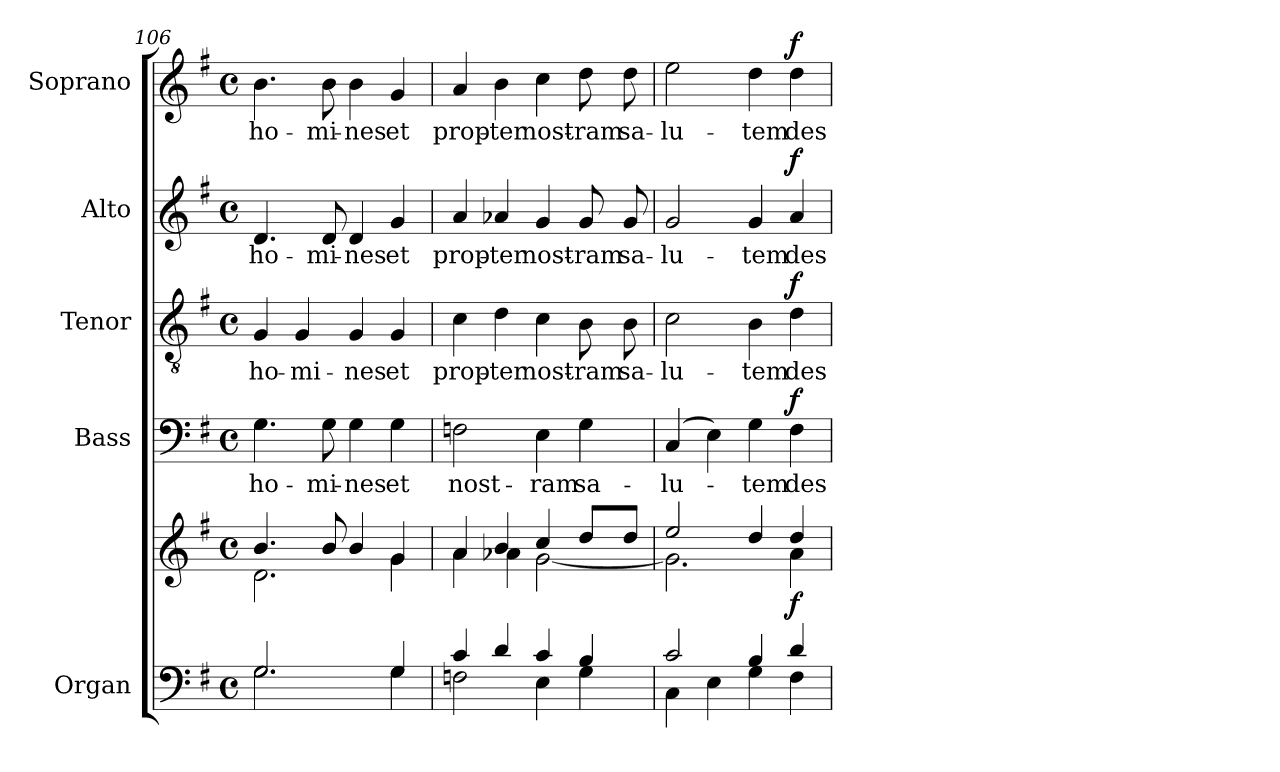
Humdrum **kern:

**kern	**kern	**dynam	**kern	**text	**dynam	**kern	**text	**dynam	**kern	**text	**dynam	**kern	**text	**dynam
*part5	*part5	*part5	*part4	*part4	*part4	*part3	*part3	*part3	*part2	*part2	*part2	*part1	*part1	*part1
*staff6	*staff5	*staff5/6	*staff4	*staff4	*staff4	*staff3	*staff3	*staff3	*staff2	*staff2	*staff2	*staff1	*staff1	*staff1
*I"Organ	*	*	*I"Bass	*	*	*I"Tenor	*	*	*I"Alto	*	*	*I"Soprano	*	*
*I'Org.	*	*	*I'B.	*	*	*I'T.	*	*	*I'A.	*	*	*I'S.	*	*
*clefF4	*clefG2	*	*clefF4	*	*	*clefGv2	*	*	*clefG2	*	*	*clefG2	*	*
*k[f#]	*k[f#]	*	*k[f#]	*	*	*k[f#]	*	*	*k[f#]	*	*	*k[f#]	*	*
*G:	*G:	*	*G:	*	*	*G:	*	*	*G:	*	*	*G:	*	*
*M4/4	*M4/4	*	*M4/4	*	*	*M4/4	*	*	*M4/4	*	*	*M4/4	*	*
*met(c)	*met(c)	*	*met(c)	*	*	*met(c)	*	*	*met(c)	*	*	*met(c)	*	*
=106	=106	=106	=106	=106	=106	=106	=106	=106	=106	=106	=106	=106	=106	=106
*^	*^	*	*	*	*	*	*	*	*	*	*	*	*	*
!	!	!	!	!	!	!LO:LY:b	!	!	!LO:LY:b	!	!	!LO:LY:b	!	!	!LO:LY:b	!
2.G/	2.G\	4.b/	2.d\	.	4.G\	ho-	.	4G/	ho-	.	4.d/	ho-	.	4.b\	ho-	.
!	!	!	!	!	!	!	!	!	!LO:LY:b	!	!	!	!	!	!	!
.	.	.	.	.	.	.	.	4G/	-mi-	.	.	.	.	.	.	.
!	!	!	!	!	!	!LO:LY:b	!	!	!	!	!	!LO:LY:b	!	!	!LO:LY:b	!
.	.	8b/	.	.	8G\	-mi-	.	.	.	.	8d/	-mi-	.	8b\	-mi-	.
!	!	!	!	!	!	!LO:LY:b	!	!	!LO:LY:b	!	!	!LO:LY:b	!	!	!LO:LY:b	!
.	.	4b/	.	.	4G\	-nes	.	4G/	-nes	.	4d/	-nes	.	4b\	-nes	.
!	!	!	!	!	!	!LO:LY:b	!	!	!LO:LY:b	!	!	!LO:LY:b	!	!	!LO:LY:b	!
4G/	4G\	4g/	4g\	.	4G\	et	.	4G/	et	.	4g/	et	.	4g/	et	.
=107	=107	=107	=107	=107	=107	=107	=107	=107	=107	=107	=107	=107	=107	=107	=107	=107
!	!	!	!	!	!	!LO:LY:b	!	!	!LO:LY:b	!	!	!LO:LY:b	!	!	!LO:LY:b	!
4c/	2Fn\	4a/	4a\	.	2Fn\	nost-	.	4c\	prop-	.	4a/	prop-	.	4a/	prop-	.
!	!	!	!	!	!	!	!	!	!LO:LY:b	!	!	!LO:LY:b	!	!	!LO:LY:b	!
4d/	.	4b/	4a-X\	.	.	.	.	4d\	-ter	.	4a-X/	-ter	.	4b\	-ter	.
!	!	!	!	!	!	!LO:LY:b	!	!	!LO:LY:b	!	!	!LO:LY:b	!	!	!LO:LY:b	!
4c/	4E\	4cc/	[2g\	.	4E\	-ram	.	4c\	nost-	.	4g/	nost-	.	4cc\	nost-	.
!	!	!	!	!	!	!LO:LY:b	!	!	!LO:LY:b	!	!	!LO:LY:b	!	!	!LO:LY:b	!
4B/	4G\	8dd/L	.	.	4G\	sa-	.	8B\	-ram	.	8g/	-ram	.	8dd\	-ram	.
!	!	!	!	!	!	!	!	!	!LO:LY:b	!	!	!LO:LY:b	!	!	!LO:LY:b	!
.	.	8dd/J	.	.	.	.	.	8B\	sa-	.	8g/	sa-	.	8dd\	sa-	.
=108	=108	=108	=108	=108	=108	=108	=108	=108	=108	=108	=108	=108	=108	=108	=108	=108
!	!	!	!	!	!	!LO:LY:b	!	!	!LO:LY:b	!	!	!LO:LY:b	!	!	!LO:LY:b	!
2c/	4C\	2ee/	2.g\]	.	(>4C/	-lu-	.	2c\	-lu-	.	2g/	-lu-	.	2ee\	-lu-	.
.	4E\	.	.	.	4E\)	.	.	.	.	.	.	.	.	.	.	.
!	!	!	!	!	!	!LO:LY:b	!	!	!LO:LY:b	!	!	!LO:LY:b	!	!	!LO:LY:b	!
4B/	4G\	4dd/	.	.	4G\	-tem	.	4B\	-tem	.	4g/	-tem	.	4dd\	-tem	.
!	!	!	!	!LO:DY:b	!	!LO:LY:b	!LO:DY:a	!	!LO:LY:b	!LO:DY:a	!	!LO:LY:b	!LO:DY:a	!	!LO:LY:b	!LO:DY:a
4d/	4F#\	4dd/	4a\	f	4F#\	des-	f	4d\	des-	f	4a/	des-	f	4dd\	des-	f
*v	*v	*	*	*	*	*	*	*	*	*	*	*	*	*	*	*
*	*v	*v	*	*	*	*	*	*	*	*	*	*	*	*	*
=	=	=	=	=	=	=	=	=	=	=	=	=	=	=
*-	*-	*-	*-	*-	*-	*-	*-	*-	*-	*-	*-	*-	*-	*-
